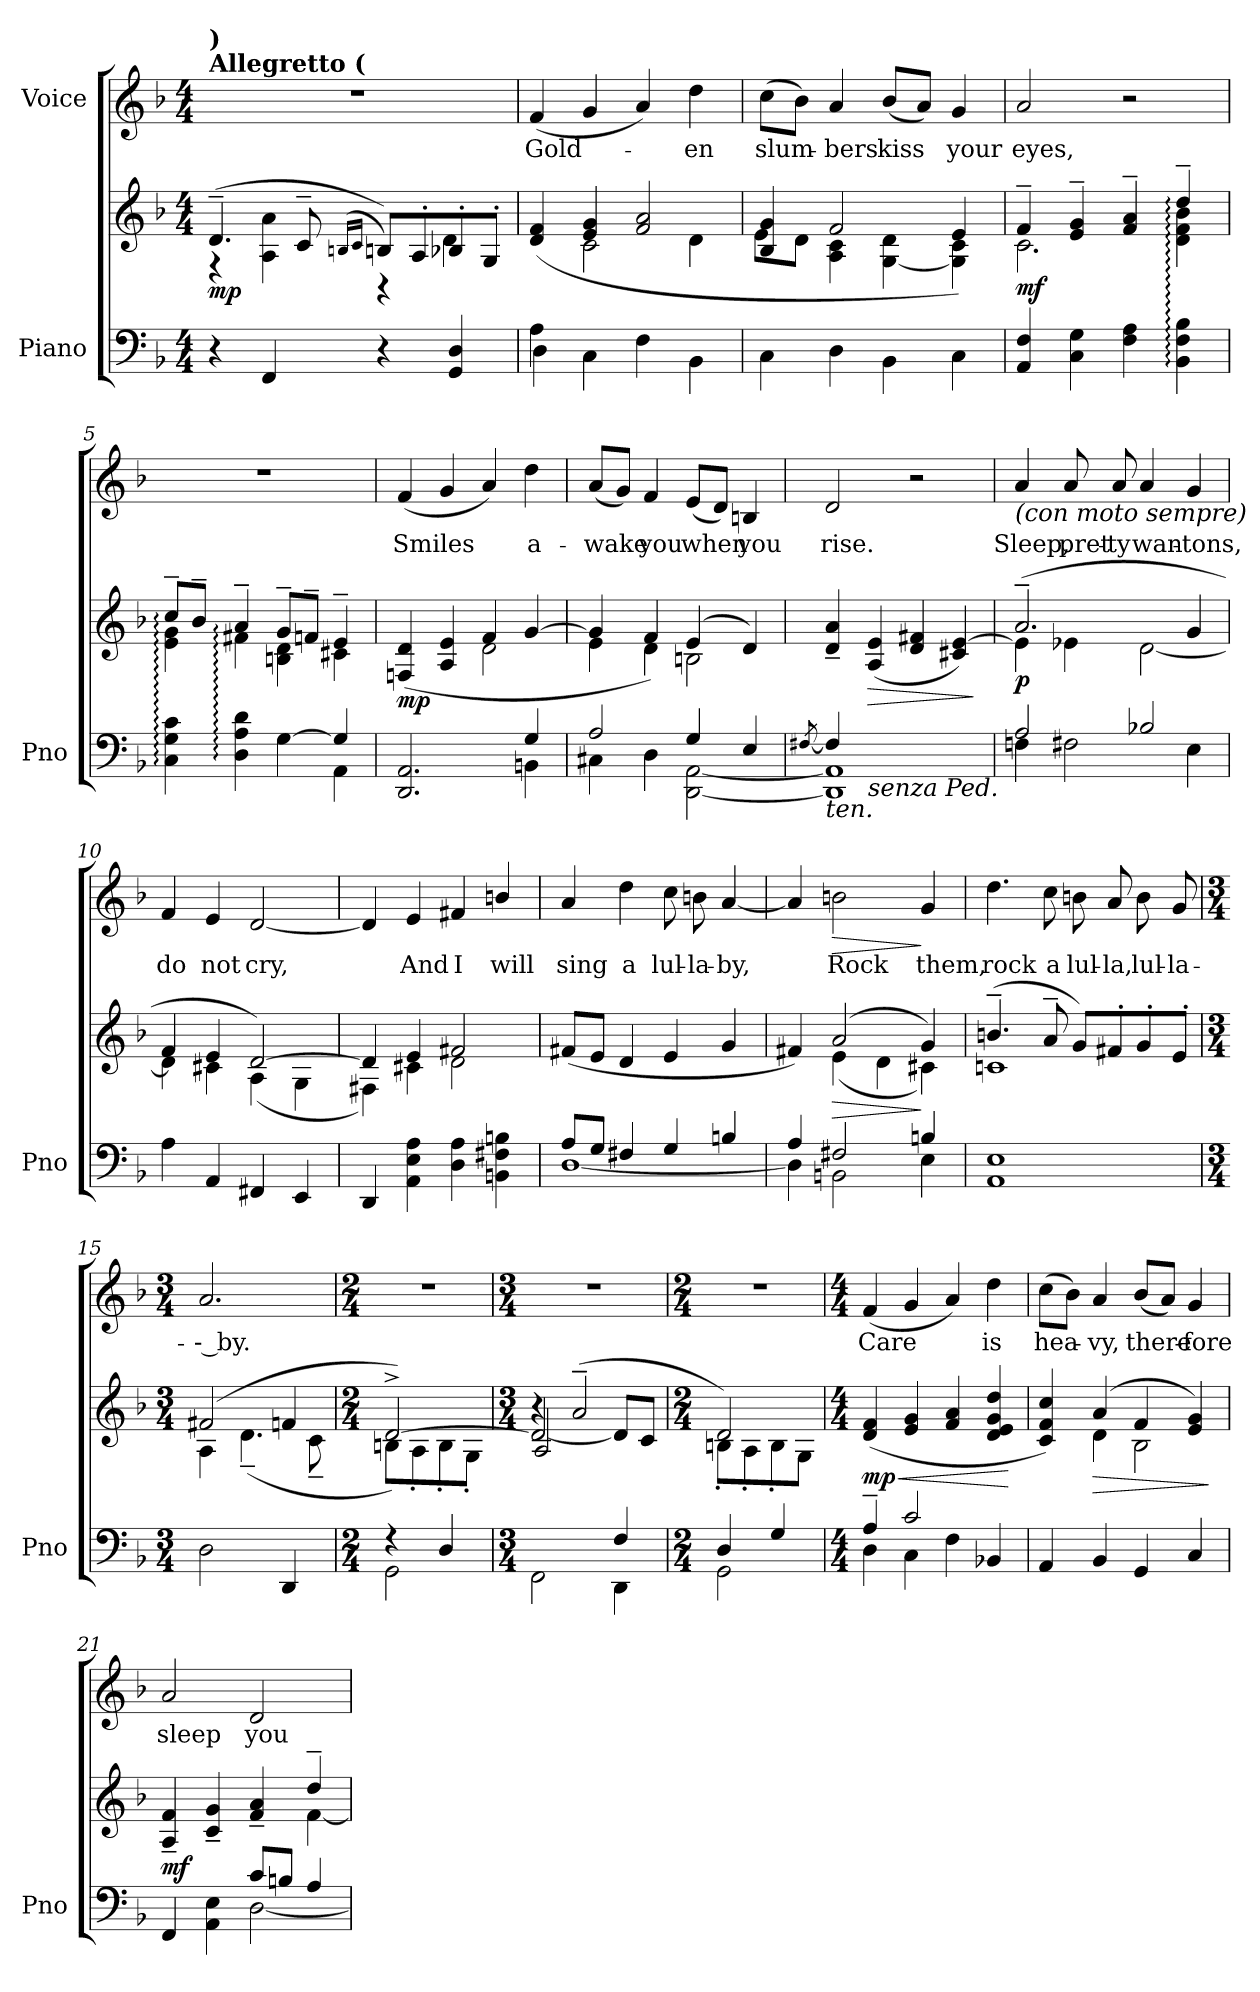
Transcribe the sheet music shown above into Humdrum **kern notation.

**kern	**kern	**dynam	**kern	**text	**dynam
*part2	*part2	*part2	*part1	*part1	*part1
*staff3	*staff2	*staff2/3	*staff1	*staff1	*staff1
*I"Piano	*	*	*I"Voice	*	*
*I'Pno	*	*	*	*	*
*clefF4	*clefG2	*	*clefG2	*	*
*k[b-]	*k[b-]	*	*k[b-]	*	*
*M4/4	*M4/4	*	*M4/4	*	*
*MM152	*MM152	*	*MM152	*	*
=1	=1	=1	=1	=1	=1
*	*^	*	*	*	*
!	!	!	!	!LO:TX:a:B:t=Allegretto (	!	!
!	!	!	!	!LO:TX:a:B:t=)	!	!
!	!	!	!LO:DY:b	!	!	!
4r	(4.d~/	4r	mp	1r	.	.
4FF/	.	4A\ 4a\	.	.	.	.
.	8c~/	.	.	.	.	.
.	(16qBn/LL	.	.	.	.	.
.	16qc/JJ	.	.	.	.	.
4r	8B/L))	4r	.	.	.	.
.	8A'/	.	.	.	.	.
4GG/ 4D/	8B-X'/	4d\	.	.	.	.
.	8G'/J	.	.	.	.	.
=2	=2	=2	=2	=2	=2	=2
*^	*	*	*	*	*	*
!	!	!	!	!	!	!LO:LY:b	!
4A\	4D\	(4d/ 4f/	4ryy	.	(4f/	Gold-	.
2.ryy	4C\	4e/ 4g/	2c\	.	4g/	.	.
.	4F\	2f/ 2a/	.	.	4a/)	.	.
!	!	!	!	!	!	!LO:LY:b	!
.	4BB-\	.	4d\	.	4dd\	-en	.
=3	=3	=3	=3	=3	=3	=3	=3
!	!	!	!	!	!	!LO:LY:b	!
*v	*v	*	*	*	*	*	*
4C\	4B-/ 4g/	8e\L	.	(8cc\L	slum-	.
.	.	8d\J	.	8b-\J)	.	.
!	!	!	!	!	!LO:LY:b	!
4D\	2f/	4A\ 4c\	.	4a/	-bers	.
!	!	!	!	!	!LO:LY:b	!
4BB-\	.	[4G\ 4d\	.	(8b-/L	kiss	.
.	.	.	.	8a/J)	.	.
!	!	!	!	!	!LO:LY:b	!
4C\	4e/)	4G\] 4c\	.	4g/	your	.
!!LO:LB:g=z
=4	=4	=4	=4	=4	=4	=4
!	!	!	!LO:DY:b	!	!LO:LY:b	!
4AA/ 4F/	4f~/	2.c\	mf	2a/	eyes,	.
4C\ 4G\	4e/~ 4g/~	.	.	.	.	.
4F\ 4A\	4f/~ 4a/~	.	.	2r	.	.
4BB-\:: 4F\:: 4B-\::	4dd::~/	4d\:: 4f\:: 4b-\::	.	.	.	.
=5	=5	=5	=5	=5	=5	=5
*^	*	*	*	*	*	*
4C\:: 4G\:: 4c\::	2.ryy	8cc::~/L	4e\:: 4g\::	.	1r	.	.
.	.	8b-~/J	.	.	.	.	.
4D\:: 4A\:: 4d\::	.	4a::~/	4f#X::\	.	.	.	.
[>4G\	.	8g~/L	4Bn\ 4d\	.	.	.	.
.	.	8fn~/J	.	.	.	.	.
4AA\	4G/]	4e~/	4c#X\	.	.	.	.
=6	=6	=6	=6	=6	=6	=6	=6
!	!	!	!	!LO:DY:b	!	!LO:LY:b	!
2.DD/ 2.AA/	2.ryy	(4Fn/ 4d/	2ryy	mp	(4f/	Smiles	.
.	.	4A/ 4e/	.	.	4g/	.	.
.	.	4f/	2d\	.	4a/)	.	.
!	!	!	!	!	!	!LO:LY:b	!
4G/	4BBn\	[4g/	.	.	4dd\	a-	.
=7	=7	=7	=7	=7	=7	=7	=7
!	!	!	!	!	!	!LO:LY:b	!
2A/	4C#X\	4g/]	4e\	.	(8a/L	-wake	.
.	.	.	.	.	8g/J)	.	.
!	!	!	!	!	!	!LO:LY:b	!
.	4D\	4f/)	4d\	.	4f/	you	.
!	!	!	!	!	!	!LO:LY:b	!
4G/	[2DD\ [2AA\	(4e/	2Bn\	.	(8e/L	when	.
.	.	.	.	.	8d/J)	.	.
!	!	!	!	!	!	!LO:LY:b	!
4E/	.	4d/)	.	.	4Bn/	you	.
*	*	*v	*v	*	*	*	*
!!LO:LB:g=z
=8	=8	=8	=8	=8	=8	=8
[<8qF#X/	.	.	.	.	.	.
!LO:TX:b:i:t=ten.	!	!	!	!	!	!
!	!	!	!	!	!LO:LY:b	!
4F#/]	1DD] 1AA]	4d/~> 4a/~>	.	2d/	rise.	.
!LO:TX:b:i:t=senza Ped.	!	!	!	!	!	!
!	!	!	!LO:HP:b	!	!	!
4ryy	.	(>4A/ 4e/	>	.	.	.
2ryy	.	4d/ 4f#X/	.	2r	.	.
.	.	4c#X/ [4e/)	.	.	.	.
*v	*v	*	*	*	*	*
.	.	]	.	.	.
=9	=9	=9	=9	=9	=9
*^	*^	*	*	*	*
!	!	!	!	!	!LO:TX:b:i:t=(con moto sempre)	!	!
!	!	!	!	!LO:DY:b	!	!LO:LY:b	!
2A/	4Fn\	(2.a~/	4e\]	p	4a/	Sleep,	.
!	!	!	!	!	!	!LO:LY:b	!
.	2F#X\	.	4e-X\	.	8a/	pret-	.
!	!	!	!	!	!	!LO:LY:b	!
.	.	.	.	.	8a/	-ty	.
!	!	!	!	!	!	!LO:LY:b	!
2B-X/	.	.	[2d\	.	4a/	wan-	.
!	!	!	!	!	!	!LO:LY:b	!
.	4E\	4g/	.	.	4g/	-tons,	.
=10	=10	=10	=10	=10	=10	=10	=10
!	!	!	!	!	!	!LO:LY:b	!
2ryy	4A\	4f/	4d\]	.	4f/	do	.
!	!	!	!	!	!	!LO:LY:b	!
.	4AA/	4e/	4c#X\	.	4e/	not	.
!	!	!	!	!	!	!LO:LY:b	!
4FF#X/	2ryy	[2d/)	(4A\	.	[2d/	cry,	.
4EE/	.	.	4G\	.	.	.	.
*v	*v	*	*	*	*	*	*
=11	=11	=11	=11	=11	=11	=11
4DD/	4d/]	4F#X\)	.	4d/]	.	.
!	!	!	!	!	!LO:LY:b	!
4AA\ 4E\ 4A\	4e/	4c#X\	.	4e/	And	.
!	!	!	!	!	!LO:LY:b	!
4D\ 4A\	2f#X/	2d\	.	4f#X/	I	.
!	!	!	!	!	!LO:LY:b	!
4BBn\ 4F#X\ 4Bn\	.	.	.	4bn/	will	.
*	*v	*v	*	*	*	*
!!LO:PB:g=z
=12	=12	=12	=12	=12	=12
*^	*	*	*	*	*
!	!	!	!	!	!LO:LY:b	!
8A/L	[1D	(8f#X/L	.	4a/	sing	.
8G/J	.	8e/J	.	.	.	.
!	!	!	!	!	!LO:LY:b	!
4F#X/	.	4d/	.	4dd\	a	.
!	!	!	!	!	!LO:LY:b	!
4G/	.	4e/	.	8cc\	lul-	.
!	!	!	!	!	!LO:LY:b	!
.	.	.	.	8bn\	-la-	.
!	!	!	!	!	!LO:LY:b	!
4Bn/	.	4g/	.	[4a/	-by,	.
=13	=13	=13	=13	=13	=13	=13
*	*	*^	*	*	*	*
4A/	4D\]	4f#X/)	4ryy	.	4a/]	.	.
!	!	!	!	!LO:HP:b	!	!LO:LY:b	!LO:HP:b
2F#X/	2BBn\	(2a/	(4e\	>	2bn\	Rock	>
.	.	.	4d\	.	.	.	.
!	!	!	!	!	!	!LO:LY:b	!
4Bn/	4E\	4g/)	4c#X\)	]	4g/	them,	]
=14	=14	=14	=14	=14	=14	=14	=14
!	!	!	!	!	!	!LO:LY:b	!
1E	1AA	(4.bn~/	1cn	.	4.dd\	rock	.
!	!	!	!	!	!	!LO:LY:b	!
.	.	8a~/	.	.	8cc\	a	.
!	!	!	!	!	!	!LO:LY:b	!
.	.	8g/L)	.	.	8bn\	lul-	.
!	!	!	!	!	!	!LO:LY:b	!
.	.	8f#X'/	.	.	8a/	-la,	.
!	!	!	!	!	!	!LO:LY:b	!
.	.	8g'/	.	.	8b\	lul-	.
!	!	!	!	!	!	!LO:LY:b	!
.	.	8e'/J	.	.	8g/	-la-	.
*v	*v	*	*	*	*	*	*
!!LO:LB:g=z
=15	=15	=15	=15	=15	=15	=15
*M3/4	*M3/4	*	*	*M3/4	*	*
!	!	!	!	!	!LO:LY:b	!
2D\	(2f#X/	4A\	.	2.a/	-- by.	.
.	.	(4.d~\	.	.	.	.
4DD/	4fn/	.	.	.	.	.
.	.	8c~\	.	.	.	.
=16	=16	=16	=16	=16	=16	=16
*M2/4	*M2/4	*	*	*M2/4	*	*
*^	*	*	*	*	*	*
4r	2GG\	[2d^/)	8Bn\L)	.	2r	.	.
.	.	.	8A'\	.	.	.	.
4D/	.	.	8B'\	.	.	.	.
.	.	.	8G'\J	.	.	.	.
*	*	*v	*v	*	*	*	*
=17	=17	=17	=17	=17	=17	=17
*M3/4	*	*M3/4	*	*M3/4	*	*
*	*	*^	*	*	*	*
*	*	*	*^	*	*	*	*
2ryy	2FF\	4r	2d/_	2A/	.	2.r	.	.
.	.	(2a~/	.	.	.	.	.	.
4F/	4DD\	.	8d/L]	4ryy	.	.	.	.
.	.	.	8c/J	.	.	.	.	.
*	*	*v	*v	*v	*	*	*	*
=18	=18	=18	=18	=18	=18	=18
*M2/4	*	*M2/4	*	*M2/4	*	*
*	*	*^	*	*	*	*
4D/	2GG\	2d/)	8Bn'\L	.	2r	.	.
.	.	.	8A'\	.	.	.	.
4G/	.	.	8B'\	.	.	.	.
.	.	.	8G\J	.	.	.	.
*	*	*v	*v	*	*	*	*
!!LO:LB:g=z
=19	=19	=19	=19	=19	=19	=19
*M4/4	*	*M4/4	*	*M4/4	*	*
*	*	*^	*	*	*	*
!	!	!	!	!LO:HP:b	!	!LO:LY:b	!
!	!	!	!	!LO:DY:n=1:b	!	!	!
*	*	*v	*v	*	*	*	*
4A~/	4D\	(>4d/ 4f/	< mp	(4f/	Care	.
2c/	4C\	4e/ 4g/	.	4g/	.	.
.	4F\	4f/ 4a/	.	4a/)	.	.
!	!	!	!	!	!LO:LY:b	!
4BB-X/	4ryy	4d/ 4e/ 4g/ 4dd/	.	4dd\	is	.
*v	*v	*	*	*	*	*
.	.	[	.	.	.
=20	=20	=20	=20	=20	=20
*	*^	*	*	*	*
!	!	!	!	!	!LO:LY:b	!
4AA/	4c/ 4f/ 4cc/)	4ryy	.	(8cc\L	hea-	.
.	.	.	.	8b-\J)	.	.
!	!	!	!LO:HP:b	!	!LO:LY:b	!
4BB-/	(>4a/	4d\	>	4a/	-vy,	.
!	!	!	!	!	!LO:LY:b	!
4GG/	4f/	2B-\	.	(8b-/L	there-	.
.	.	.	.	8a/J)	.	.
!	!	!	!	!	!LO:LY:b	!
4C/	4e/ 4g/)	.	.	4g/	-fore	.
*	*v	*v	*	*	*	*
.	.	]	.	.	.
=21	=21	=21	=21	=21	=21
*^	*^	*	*	*	*
!	!	!	!	!LO:DY:b	!	!LO:LY:b	!
4FF/	2ryy	4A/~> 4f/~>	2.ryy	mf	2a/	sleep	.
4AA\ 4E\	.	(4c/~> 4g/~>	.	.	.	.	.
!	!	!	!	!	!	!LO:LY:b	!
8c/L)	[2D\	4f/~> 4a/~>	.	.	2d/	you	.
8Bn/J	.	.	.	.	.	.	.
4A/	.	4dd~>/	[4f\	.	.	.	.
*v	*v	*	*	*	*	*	*
*	*v	*v	*	*	*	*
=	=	=	=	=	=
*-	*-	*-	*-	*-	*-
